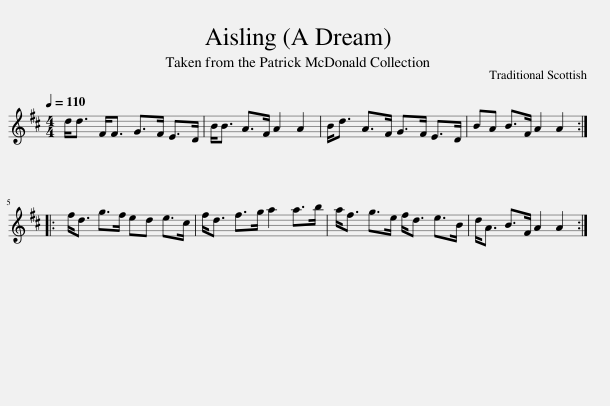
X:1
L:1/8
Q:1/4=110
M:4/4
I:linebreak $
K:D
V:1 treble
V:1
 d<d F<F G>F E>D | B<B A>F A2 A2 | B<d A>F G>F E>D | BA B>F A2 A2 ::$ f<d g>f ed e>c | %5
 f<d f>g a2 a>b | a<f g>e f<d e>B | d<A B>F A2 A2 :| %8
